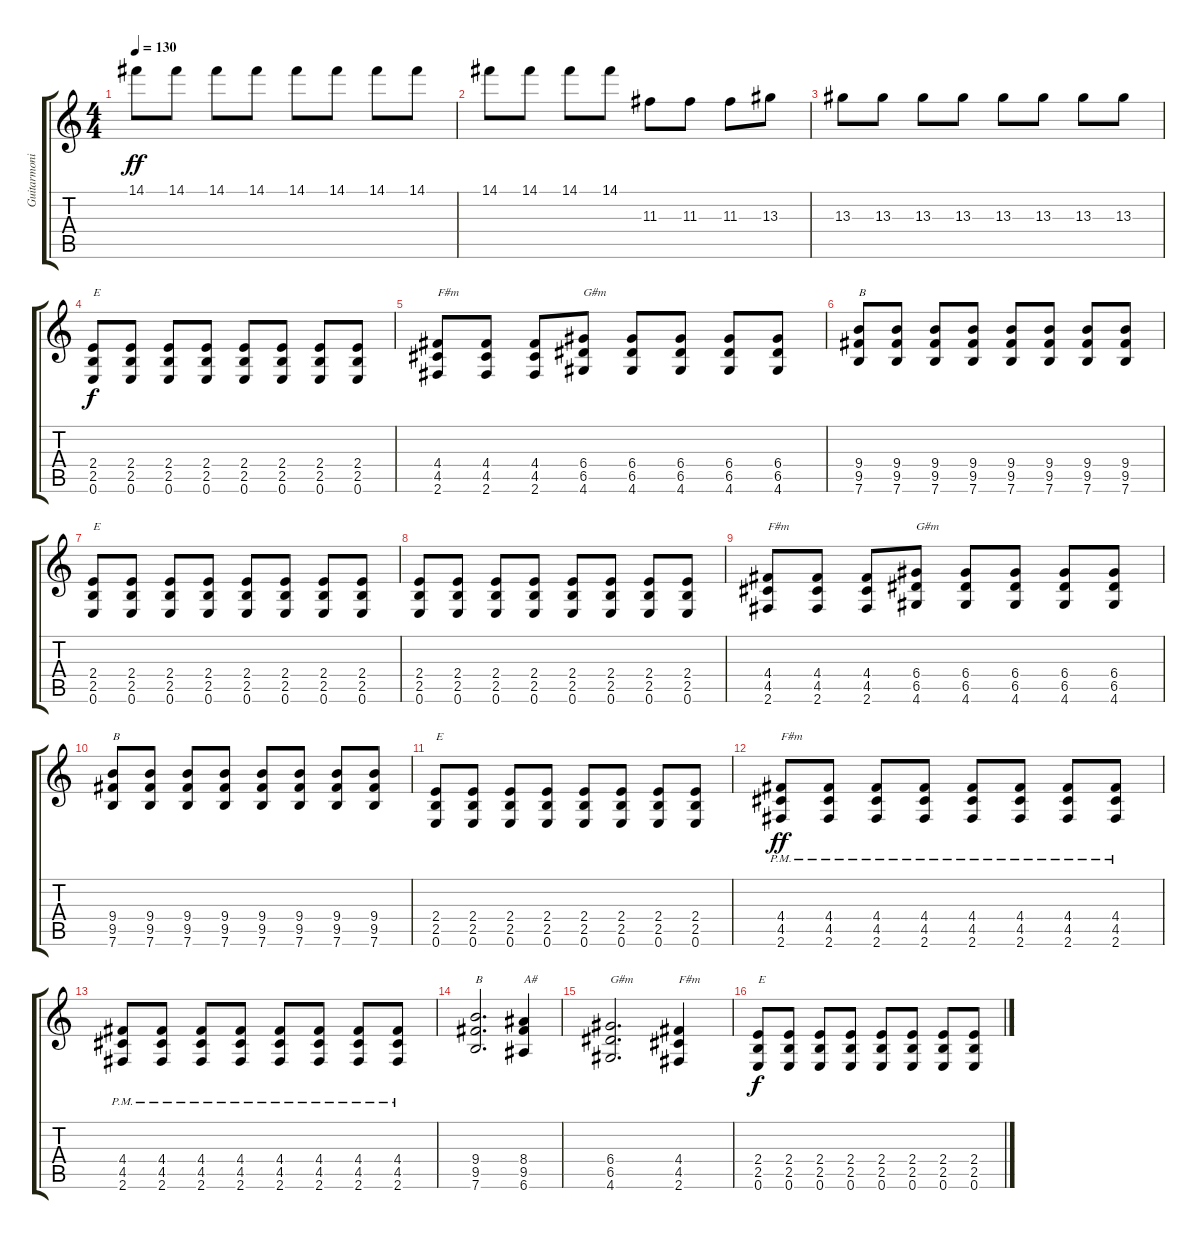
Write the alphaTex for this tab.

\track ("Guitarmonics" "Guitarmoni") {instrument acousticguitarsteel}
\staff {score tabs}
\tuning (E4 B3 G3 D3 A2 E2) {hide}
\ts (4 4)
\tempo 130
\clef g2
\ks c
14.1.8{dy ff} 14.1.8 14.1.8 14.1.8 14.1.8 14.1.8 14.1.8 14.1.8 |
14.1.8 14.1.8 14.1.8 14.1.8 11.3.8 11.3.8 11.3.8 13.3.8 |
13.3.8 13.3.8 13.3.8 13.3.8 13.3.8 13.3.8 13.3.8 13.3.8 |
(2.4 2.5 0.6).8{txt "E" dy f} (2.4 2.5 0.6).8 (2.4 2.5 0.6).8 (2.4 2.5 0.6).8 (2.4 2.5 0.6).8 (2.4 2.5 0.6).8 (2.4 2.5 0.6).8 (2.4 2.5 0.6).8 |
(4.4 4.5 2.6).8{txt "F#m"} (4.4 4.5 2.6).8 (4.4 4.5 2.6).8 (6.4 6.5 4.6).8{txt "G#m"} (6.4 6.5 4.6).8 (6.4 6.5 4.6).8 (6.4 6.5 4.6).8 (6.4 6.5 4.6).8 |
(9.4 9.5 7.6).8{txt "B"} (9.4 9.5 7.6).8 (9.4 9.5 7.6).8 (9.4 9.5 7.6).8 (9.4 9.5 7.6).8 (9.4 9.5 7.6).8 (9.4 9.5 7.6).8 (9.4 9.5 7.6).8 |
(2.4 2.5 0.6).8{txt "E"} (2.4 2.5 0.6).8 (2.4 2.5 0.6).8 (2.4 2.5 0.6).8 (2.4 2.5 0.6).8 (2.4 2.5 0.6).8 (2.4 2.5 0.6).8 (2.4 2.5 0.6).8 |
(2.4 2.5 0.6).8 (2.4 2.5 0.6).8 (2.4 2.5 0.6).8 (2.4 2.5 0.6).8 (2.4 2.5 0.6).8 (2.4 2.5 0.6).8 (2.4 2.5 0.6).8 (2.4 2.5 0.6).8 |
(4.4 4.5 2.6).8{txt "F#m"} (4.4 4.5 2.6).8 (4.4 4.5 2.6).8 (6.4 6.5 4.6).8{txt "G#m"} (6.4 6.5 4.6).8 (6.4 6.5 4.6).8 (6.4 6.5 4.6).8 (6.4 6.5 4.6).8 |
(9.4 9.5 7.6).8{txt "B"} (9.4 9.5 7.6).8 (9.4 9.5 7.6).8 (9.4 9.5 7.6).8 (9.4 9.5 7.6).8 (9.4 9.5 7.6).8 (9.4 9.5 7.6).8 (9.4 9.5 7.6).8 |
(2.4 2.5 0.6).8{txt "E"} (2.4 2.5 0.6).8 (2.4 2.5 0.6).8 (2.4 2.5 0.6).8 (2.4 2.5 0.6).8 (2.4 2.5 0.6).8 (2.4 2.5 0.6).8 (2.4 2.5 0.6).8 |
(4.4{pm} 4.5{pm} 2.6{pm}).8{txt "F#m" dy ff} (4.4{pm} 4.5{pm} 2.6{pm}).8 (4.4{pm} 4.5{pm} 2.6{pm}).8 (4.4{pm} 4.5{pm} 2.6{pm}).8 (4.4{pm} 4.5{pm} 2.6{pm}).8 (4.4{pm} 4.5{pm} 2.6{pm}).8 (4.4{pm} 4.5{pm} 2.6{pm}).8 (4.4{pm} 4.5{pm} 2.6{pm}).8 |
(4.4{pm} 4.5{pm} 2.6{pm}).8 (4.4{pm} 4.5{pm} 2.6{pm}).8 (4.4{pm} 4.5{pm} 2.6{pm}).8 (4.4{pm} 4.5{pm} 2.6{pm}).8 (4.4{pm} 4.5{pm} 2.6{pm}).8 (4.4{pm} 4.5{pm} 2.6{pm}).8 (4.4{pm} 4.5{pm} 2.6{pm}).8 (4.4{pm} 4.5{pm} 2.6{pm}).8 |
(9.4 9.5 7.6).2{d txt "B"} (8.4 9.5 6.6).4{txt "A#"} |
(6.4 6.5 4.6).2{d txt "G#m"} (4.4 4.5 2.6).4{txt "F#m"} |
(2.4 2.5 0.6).8{txt "E" dy f} (2.4 2.5 0.6).8 (2.4 2.5 0.6).8 (2.4 2.5 0.6).8 (2.4 2.5 0.6).8 (2.4 2.5 0.6).8 (2.4 2.5 0.6).8 (2.4 2.5 0.6).8
